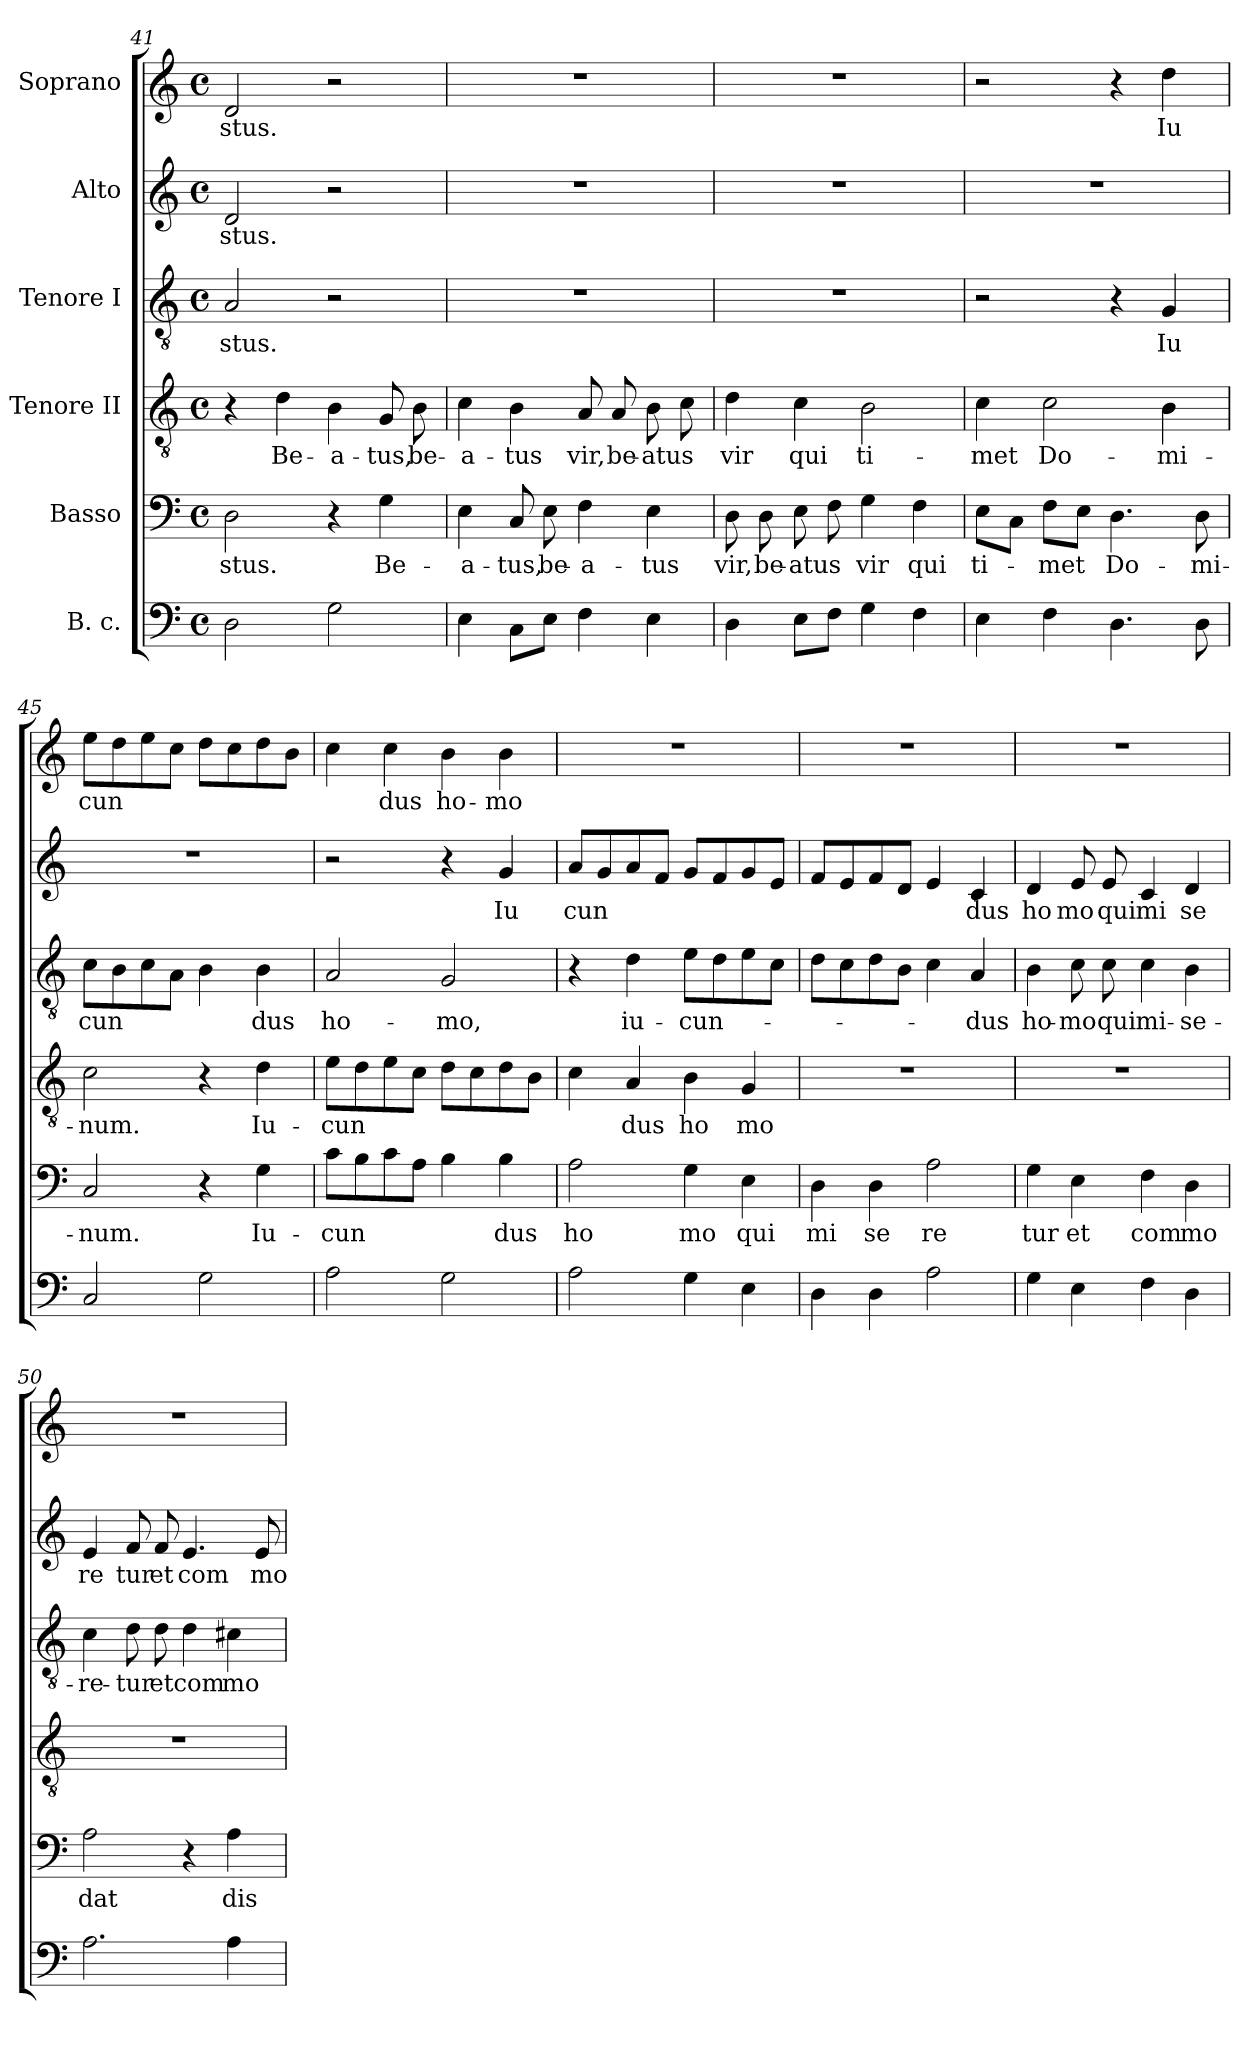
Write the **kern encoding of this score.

**kern	**kern	**text	**kern	**text	**kern	**text	**kern	**text	**kern	**text
*part6	*part5	*part5	*part4	*part4	*part3	*part3	*part2	*part2	*part1	*part1
*staff6	*staff5	*staff5	*staff4	*staff4	*staff3	*staff3	*staff2	*staff2	*staff1	*staff1
*I"B. c.	*I"Basso	*	*I"Tenore II	*	*I"Tenore I	*	*I"Alto	*	*I"Soprano	*
*clefF4	*clefF4	*	*clefGv2	*	*clefGv2	*	*clefG2	*	*clefG2	*
*k[]	*k[]	*	*k[]	*	*k[]	*	*k[]	*	*k[]	*
*C:	*C:	*	*C:	*	*C:	*	*C:	*	*C:	*
*M4/4	*M4/4	*	*M4/4	*	*M4/4	*	*M4/4	*	*M4/4	*
*met(c)	*met(c)	*	*met(c)	*	*met(c)	*	*met(c)	*	*met(c)	*
=41	=41	=41	=41	=41	=41	=41	=41	=41	=41	=41
!	!	!LO:LY:b	!	!	!	!LO:LY:b	!	!LO:LY:b	!	!LO:LY:b
2D\	2D\	-stus.	4r	.	2A/	stus.	2d/	-stus.	2d/	stus.
!	!	!	!	!LO:LY:b	!	!	!	!	!	!
.	.	.	4d\	Be-	.	.	.	.	.	.
!	!	!	!	!LO:LY:b	!	!	!	!	!	!
2G\	4r	.	4B\	-a-	2r	.	2r	.	2r	.
!	!	!LO:LY:b	!	!LO:LY:b	!	!	!	!	!	!
.	4G\	Be-	8G/	-tus,	.	.	.	.	.	.
!	!	!	!	!LO:LY:b	!	!	!	!	!	!
.	.	.	8B\	be-	.	.	.	.	.	.
=42	=42	=42	=42	=42	=42	=42	=42	=42	=42	=42
!	!	!LO:LY:b	!	!LO:LY:b	!	!	!	!	!	!
4E\	4E\	-a-	4c\	-a-	1r	.	1r	.	1r	.
!	!	!LO:LY:b	!	!LO:LY:b	!	!	!	!	!	!
8C\L	8C/	-tus,	4B\	-tus	.	.	.	.	.	.
!	!	!LO:LY:b	!	!	!	!	!	!	!	!
8E\J	8E\	be-	.	.	.	.	.	.	.	.
!	!	!LO:LY:b	!	!LO:LY:b	!	!	!	!	!	!
4F\	4F\	-a-	8A/	vir,	.	.	.	.	.	.
!	!	!	!	!LO:LY:b	!	!	!	!	!	!
.	.	.	8A/	be-	.	.	.	.	.	.
!	!	!LO:LY:b	!	!LO:LY:b	!	!	!	!	!	!
4E\	4E\	-tus	8B\	-atus	.	.	.	.	.	.
.	.	.	8c\	.	.	.	.	.	.	.
=43	=43	=43	=43	=43	=43	=43	=43	=43	=43	=43
!	!	!LO:LY:b	!	!LO:LY:b	!	!	!	!	!	!
4D\	8D\	vir,	4d\	vir	1r	.	1r	.	1r	.
!	!	!LO:LY:b	!	!	!	!	!	!	!	!
.	8D\	be-	.	.	.	.	.	.	.	.
!	!	!LO:LY:b	!	!LO:LY:b	!	!	!	!	!	!
8E\L	8E\	-atus	4c\	qui	.	.	.	.	.	.
8F\J	8F\	.	.	.	.	.	.	.	.	.
!	!	!LO:LY:b	!	!LO:LY:b	!	!	!	!	!	!
4G\	4G\	vir	2B\	ti-	.	.	.	.	.	.
!	!	!LO:LY:b	!	!	!	!	!	!	!	!
4F\	4F\	qui	.	.	.	.	.	.	.	.
=44	=44	=44	=44	=44	=44	=44	=44	=44	=44	=44
!	!	!LO:LY:b	!	!LO:LY:b	!	!	!	!	!	!
4E>\	8E\L	ti-	4c\	-met	2r	.	1r	.	2r	.
.	8C\J	.	.	.	.	.	.	.	.	.
!	!	!LO:LY:b	!	!LO:LY:b	!	!	!	!	!	!
4F\	8F\L	-met	2c\	Do-	.	.	.	.	.	.
.	8E\J	.	.	.	.	.	.	.	.	.
!	!	!LO:LY:b	!	!	!	!	!	!	!	!
4.D\	4.D\	Do-	.	.	4r	.	.	.	4r	.
!	!	!	!	!LO:LY:b	!	!LO:LY:b	!	!	!	!LO:LY:b
.	.	.	4B\	-mi-	4G/	Iu	.	.	4dd\	Iu
!	!	!LO:LY:b	!	!	!	!	!	!	!	!
8D\	8D\	-mi-	.	.	.	.	.	.	.	.
=45	=45	=45	=45	=45	=45	=45	=45	=45	=45	=45
!	!	!LO:LY:b	!	!LO:LY:b	!	!LO:LY:b	!	!	!	!LO:LY:b
2C/	2C/	-num.	2c\	-num.	8c\L	cun	1r	.	8ee\L	cun
.	.	.	.	.	8B\	.	.	.	8dd\	.
.	.	.	.	.	8c\	.	.	.	8ee\	.
.	.	.	.	.	8A\J	.	.	.	8cc\J	.
2G\	4r	.	4r	.	4B\	.	.	.	8dd\L	.
.	.	.	.	.	.	.	.	.	8cc\	.
!	!	!LO:LY:b	!	!LO:LY:b	!	!LO:LY:b	!	!	!	!
.	4G\	Iu-	4d\	Iu-	4B\	dus	.	.	8dd\	.
.	.	.	.	.	.	.	.	.	8b\J	.
!!LO:PB:g=z
=46	=46	=46	=46	=46	=46	=46	=46	=46	=46	=46
!	!	!LO:LY:b	!	!LO:LY:b	!	!LO:LY:b	!	!	!	!
2A\	8c\L	-cun	8e\L	-cun	2A/	ho-	2r	.	4cc\	.
.	8B\	.	8d\	.	.	.	.	.	.	.
!	!	!	!	!	!	!	!	!	!	!LO:LY:b
.	8c\	.	8e\	.	.	.	.	.	4cc\	dus
.	8A\J	.	8c\J	.	.	.	.	.	.	.
!	!	!	!	!	!	!LO:LY:b	!	!	!	!LO:LY:b
2G\	4B\	.	8d\L	.	2G/	-mo,	4r	.	4b\	ho-
.	.	.	8c\	.	.	.	.	.	.	.
!	!	!LO:LY:b	!	!	!	!	!	!LO:LY:b	!	!LO:LY:b
.	4B\	dus	8d\	.	.	.	4g/	Iu	4b\	-mo
.	.	.	8B\J	.	.	.	.	.	.	.
=47	=47	=47	=47	=47	=47	=47	=47	=47	=47	=47
!	!	!LO:LY:b	!	!	!	!	!	!LO:LY:b	!	!
2A\	2A\	ho	4c\	.	4r	.	8a/L	cun	1r	.
.	.	.	.	.	.	.	8g/	.	.	.
!	!	!	!	!LO:LY:b	!	!LO:LY:b	!	!	!	!
.	.	.	4A/	dus	4d\	iu-	8a/	.	.	.
.	.	.	.	.	.	.	8f/J	.	.	.
!	!	!LO:LY:b	!	!LO:LY:b	!	!LO:LY:b	!	!	!	!
4G\	4G\	mo	4B\	ho	8e\L	-cun-	8g/L	.	.	.
.	.	.	.	.	8d\	.	8f/	.	.	.
!	!	!LO:LY:b	!	!LO:LY:b	!	!	!	!	!	!
4E\	4E\	qui	4G/	mo	8e\	.	8g/	.	.	.
.	.	.	.	.	8c\J	.	8e/J	.	.	.
=48	=48	=48	=48	=48	=48	=48	=48	=48	=48	=48
!	!	!LO:LY:b	!	!	!	!	!	!	!	!
4D\	4D\	mi	1r	.	8d\L	.	8f/L	.	1r	.
.	.	.	.	.	8c\	.	8e/	.	.	.
!	!	!LO:LY:b	!	!	!	!	!	!	!	!
4D\	4D\	se	.	.	8d\	.	8f/	.	.	.
.	.	.	.	.	8B\J	.	8d/J	.	.	.
!	!	!LO:LY:b	!	!	!	!	!	!	!	!
2A\	2A\	re	.	.	4c\	.	4e/	.	.	.
!	!	!	!	!	!	!LO:LY:b	!	!LO:LY:b	!	!
.	.	.	.	.	4A/	-dus	4c/	dus	.	.
=49	=49	=49	=49	=49	=49	=49	=49	=49	=49	=49
!	!	!LO:LY:b	!	!	!	!LO:LY:b	!	!LO:LY:b	!	!
4G\	4G\	tur	1r	.	4B\	ho-	4d/	ho	1r	.
!	!	!LO:LY:b	!	!	!	!LO:LY:b	!	!LO:LY:b	!	!
4E\	4E\	et	.	.	8c\	-mo	8e/	mo	.	.
!	!	!	!	!	!	!LO:LY:b	!	!LO:LY:b	!	!
.	.	.	.	.	8c\	qui	8e/	qui	.	.
!	!	!LO:LY:b	!	!	!	!LO:LY:b	!	!LO:LY:b	!	!
4F\	4F\	com	.	.	4c\	mi-	4c/	mi	.	.
!	!	!LO:LY:b	!	!	!	!LO:LY:b	!	!LO:LY:b	!	!
4D\	4D\	mo	.	.	4B\	-se-	4d/	se	.	.
=50	=50	=50	=50	=50	=50	=50	=50	=50	=50	=50
!	!	!LO:LY:b	!	!	!	!LO:LY:b	!	!LO:LY:b	!	!
2.A\	2A\	dat	1r	.	4c\	-re-	4e/	re	1r	.
!	!	!	!	!	!	!LO:LY:b	!	!LO:LY:b	!	!
.	.	.	.	.	8d\	-tur	8f/	tur	.	.
!	!	!	!	!	!	!LO:LY:b	!	!LO:LY:b	!	!
.	.	.	.	.	8d\	et	8f/	et	.	.
!	!	!	!	!	!	!LO:LY:b	!	!LO:LY:b	!	!
.	4r	.	.	.	4d\	com	4.e/	com	.	.
!	!	!LO:LY:b	!	!	!	!LO:LY:b	!	!	!	!
4A\	4A\	dis	.	.	4c#X\	mo-	.	.	.	.
!	!	!	!	!	!	!	!	!LO:LY:b	!	!
.	.	.	.	.	.	.	8e/	mo	.	.
=	=	=	=	=	=	=	=	=	=	=
*-	*-	*-	*-	*-	*-	*-	*-	*-	*-	*-
